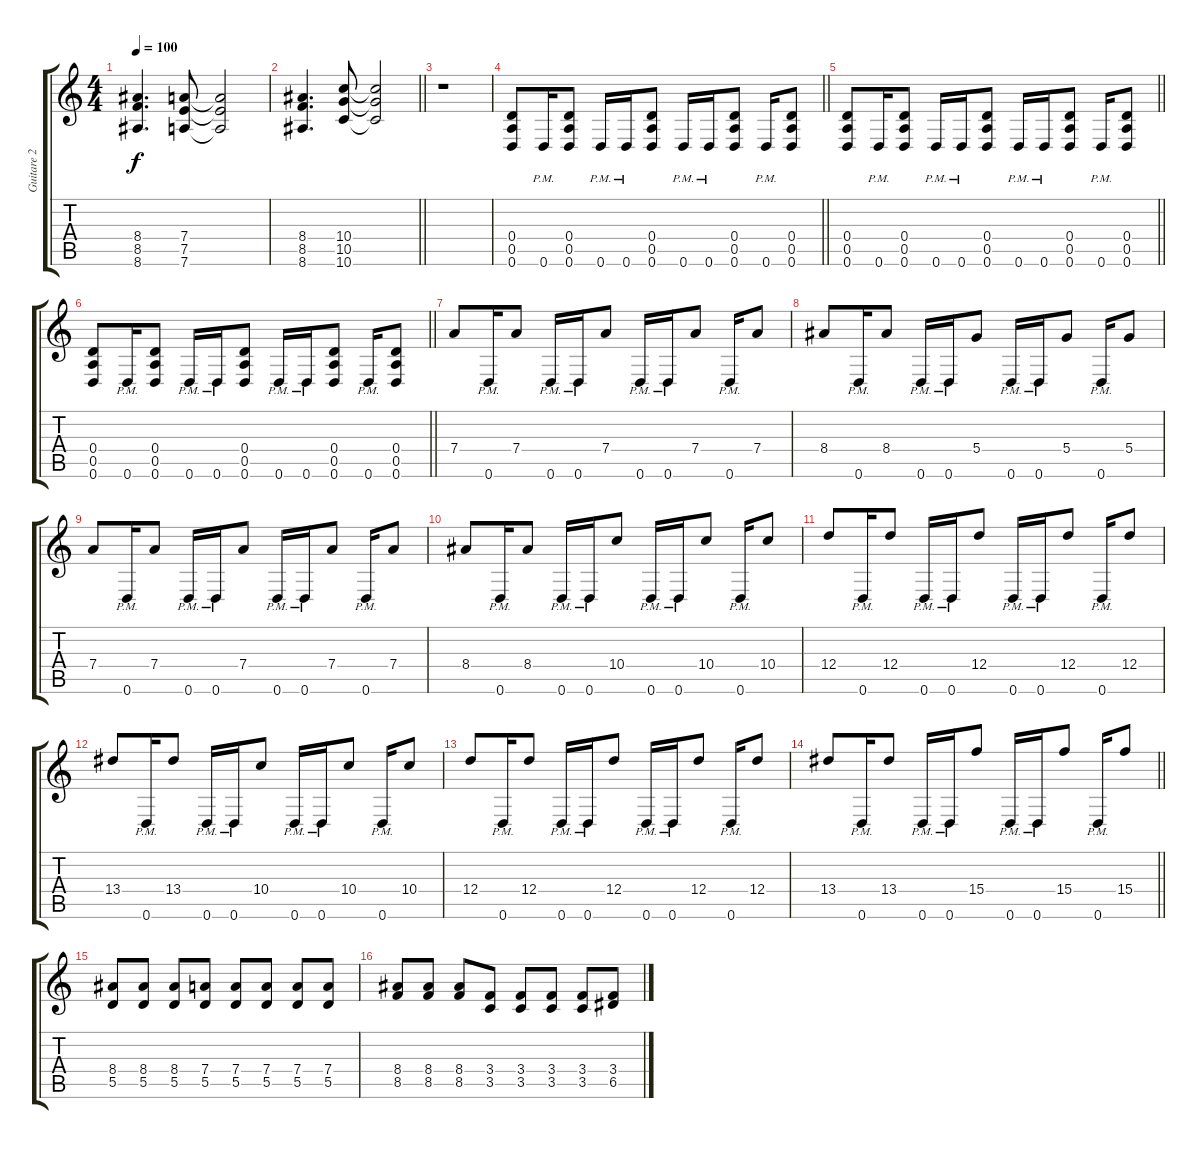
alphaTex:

\track ("Guitare 2" "Guitare 2") {instrument distortionguitar}
\staff {score tabs}
\tuning (E4 B3 G3 D3 A2 D2) {hide}
\ts (4 4)
\tempo 100
\clef g2
\ks c
(8.4 8.5 8.6).4{d dy f} (7.4 7.5 7.6).8 (7.4{t} 7.5{t} 7.6{t}).2 |
\barLineRight lightlight
(8.4 8.5 8.6).4{d} (10.4 10.5 10.6).8 (10.4{t} 10.5{t} 10.6{t}).2 |
\section ("" "")
r.1 |
\barLineRight lightlight
(0.4 0.5 0.6).8 0.6{pm}.16 (0.4 0.5 0.6).8 0.6{pm}.16 0.6{pm}.16 (0.4 0.5 0.6).8 0.6{pm}.16 0.6{pm}.16 (0.4 0.5 0.6).8 0.6{pm}.16 (0.4 0.5 0.6).8 |
\barLineRight lightlight
(0.4 0.5 0.6).8 0.6{pm}.16 (0.4 0.5 0.6).8 0.6{pm}.16 0.6{pm}.16 (0.4 0.5 0.6).8 0.6{pm}.16 0.6{pm}.16 (0.4 0.5 0.6).8 0.6{pm}.16 (0.4 0.5 0.6).8 |
\barLineRight lightlight
(0.4 0.5 0.6).8 0.6{pm}.16 (0.4 0.5 0.6).8 0.6{pm}.16 0.6{pm}.16 (0.4 0.5 0.6).8 0.6{pm}.16 0.6{pm}.16 (0.4 0.5 0.6).8 0.6{pm}.16 (0.4 0.5 0.6).8 |
\section ("" "")
7.4.8 0.6{pm}.16 7.4.8 0.6{pm}.16 0.6{pm}.16 7.4.8 0.6{pm}.16 0.6{pm}.16 7.4.8 0.6{pm}.16 7.4.8 |
8.4.8 0.6{pm}.16 8.4.8 0.6{pm}.16 0.6{pm}.16 5.4.8 0.6{pm}.16 0.6{pm}.16 5.4.8 0.6{pm}.16 5.4.8 |
7.4.8 0.6{pm}.16 7.4.8 0.6{pm}.16 0.6{pm}.16 7.4.8 0.6{pm}.16 0.6{pm}.16 7.4.8 0.6{pm}.16 7.4.8 |
8.4.8 0.6{pm}.16 8.4.8 0.6{pm}.16 0.6{pm}.16 10.4.8 0.6{pm}.16 0.6{pm}.16 10.4.8 0.6{pm}.16 10.4.8 |
12.4.8 0.6{pm}.16 12.4.8 0.6{pm}.16 0.6{pm}.16 12.4.8 0.6{pm}.16 0.6{pm}.16 12.4.8 0.6{pm}.16 12.4.8 |
13.4.8 0.6{pm}.16 13.4.8 0.6{pm}.16 0.6{pm}.16 10.4.8 0.6{pm}.16 0.6{pm}.16 10.4.8 0.6{pm}.16 10.4.8 |
12.4.8 0.6{pm}.16 12.4.8 0.6{pm}.16 0.6{pm}.16 12.4.8 0.6{pm}.16 0.6{pm}.16 12.4.8 0.6{pm}.16 12.4.8 |
\barLineRight lightlight
13.4.8 0.6{pm}.16 13.4.8 0.6{pm}.16 0.6{pm}.16 15.4.8 0.6{pm}.16 0.6{pm}.16 15.4.8 0.6{pm}.16 15.4.8 |
\section ("" "")
(8.4 5.5).8 (8.4 5.5).8 (8.4 5.5).8 (7.4 5.5).8 (7.4 5.5).8 (7.4 5.5).8 (7.4 5.5).8 (7.4 5.5).8 |
(8.4 8.5).8 (8.4 8.5).8 (8.4 8.5).8 (3.4 3.5).8 (3.4 3.5).8 (3.4 3.5).8 (3.4 3.5).8 (3.4 6.5).8
